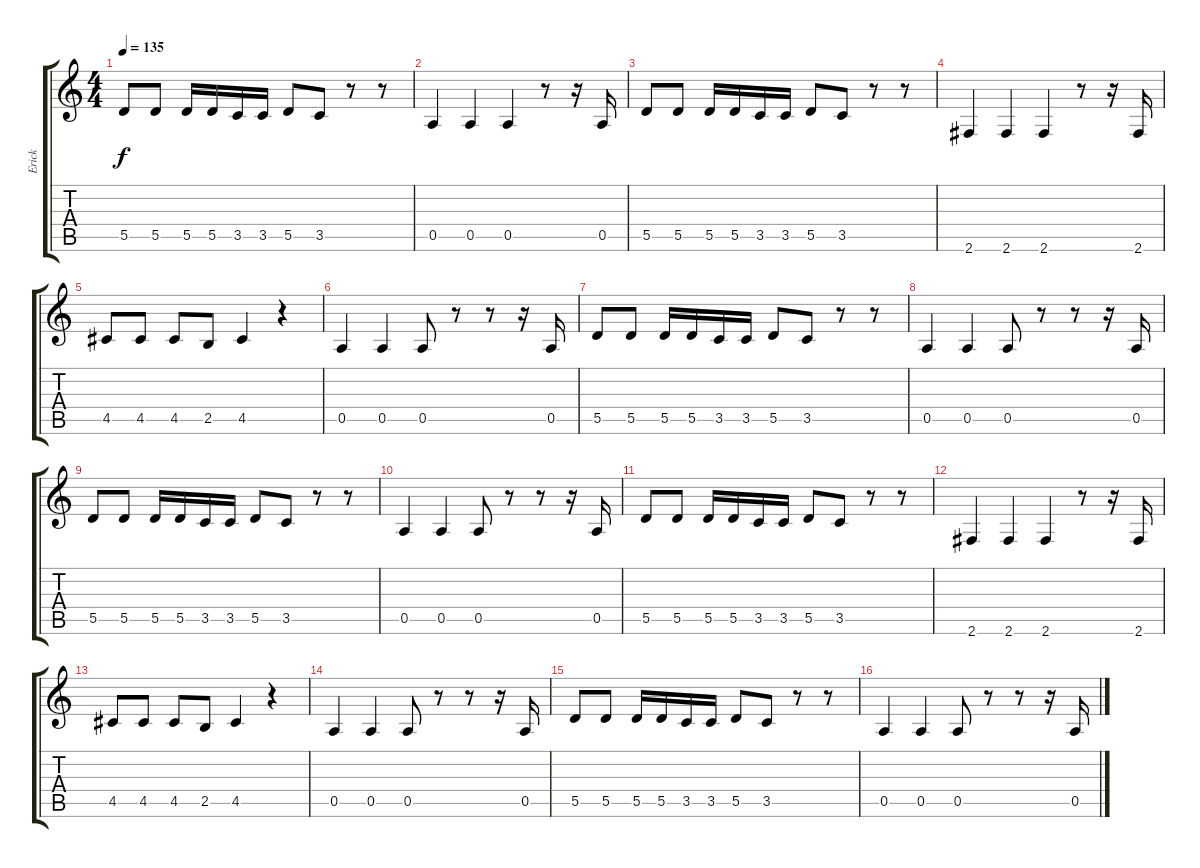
\track ("Erick" "Erick") {instrument electricbasspick}
\staff {score tabs}
\tuning (E4 B3 G3 D3 A2 E2) {hide}
\ts (4 4)
\tempo 135
\clef g2
\ks c
5.5.8{dy f} 5.5.8 5.5.16 5.5.16 3.5.16 3.5.16 5.5.8 3.5.8 r.8 r.8 |
0.5.4 0.5.4 0.5.4 r.8 r.16 0.5.16 |
5.5.8 5.5.8 5.5.16 5.5.16 3.5.16 3.5.16 5.5.8 3.5.8 r.8 r.8 |
2.6.4 2.6.4 2.6.4 r.8 r.16 2.6.16 |
4.5.8 4.5.8 4.5.8 2.5.8 4.5.4 r.4 |
0.5.4 0.5.4 0.5.8 r.8 r.8 r.16 0.5.16 |
5.5.8 5.5.8 5.5.16 5.5.16 3.5.16 3.5.16 5.5.8 3.5.8 r.8 r.8 |
0.5.4 0.5.4 0.5.8 r.8 r.8 r.16 0.5.16 |
5.5.8 5.5.8 5.5.16 5.5.16 3.5.16 3.5.16 5.5.8 3.5.8 r.8 r.8 |
0.5.4 0.5.4 0.5.8 r.8 r.8 r.16 0.5.16 |
5.5.8 5.5.8 5.5.16 5.5.16 3.5.16 3.5.16 5.5.8 3.5.8 r.8 r.8 |
2.6.4 2.6.4 2.6.4 r.8 r.16 2.6.16 |
4.5.8 4.5.8 4.5.8 2.5.8 4.5.4 r.4 |
0.5.4 0.5.4 0.5.8 r.8 r.8 r.16 0.5.16 |
5.5.8 5.5.8 5.5.16 5.5.16 3.5.16 3.5.16 5.5.8 3.5.8 r.8 r.8 |
0.5.4 0.5.4 0.5.8 r.8 r.8 r.16 0.5.16
